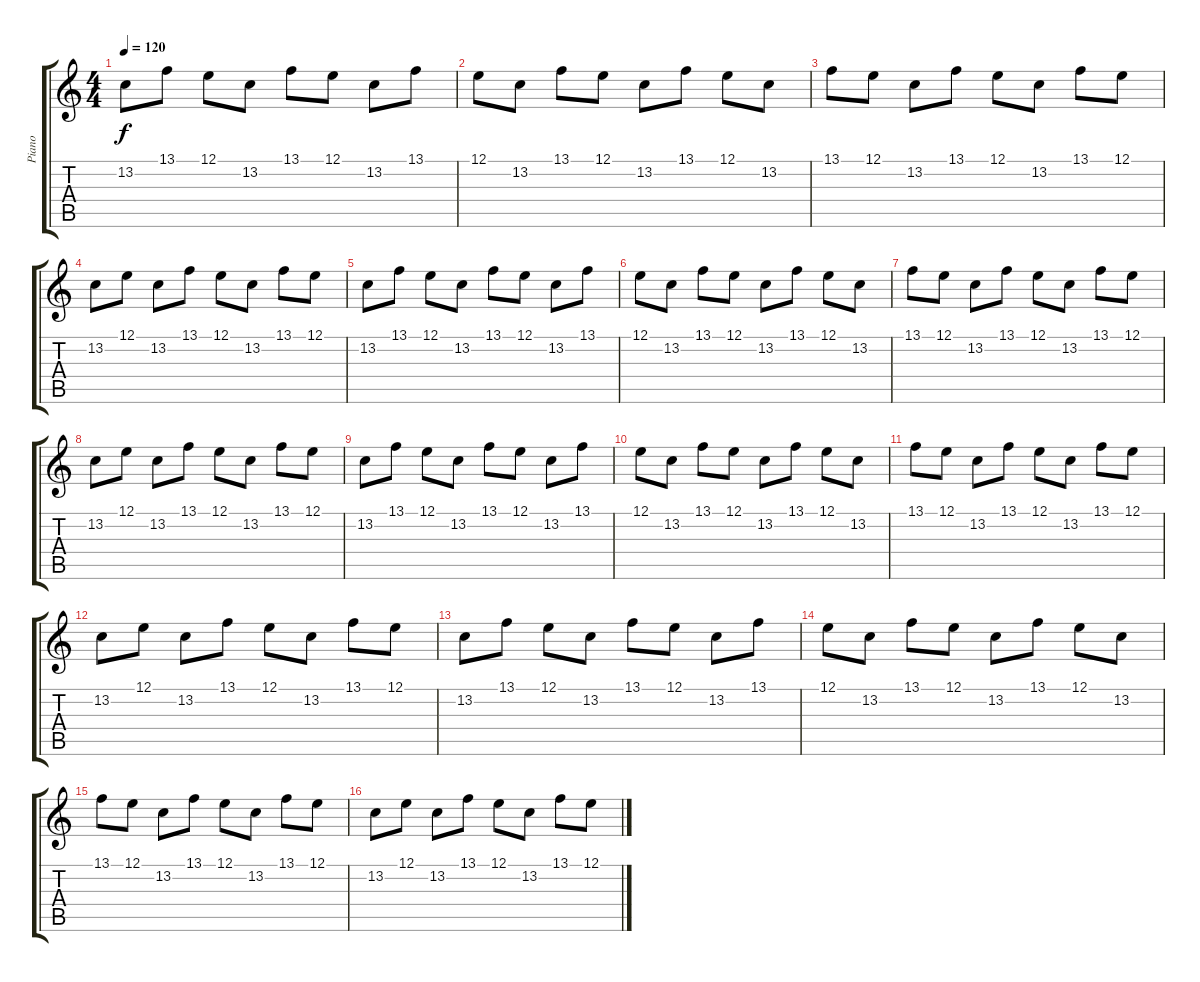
\track ("Piano" "Piano") {instrument acousticgrandpiano}
\staff {score tabs}
\tuning (E4 B3 G3 D3 A2 E2) {hide}
\ts (4 4)
\tempo 120
\clef g2
\ks c
13.2.8{dy f} 13.1.8 12.1.8 13.2.8 13.1.8 12.1.8 13.2.8 13.1.8 |
12.1.8 13.2.8 13.1.8 12.1.8 13.2.8 13.1.8 12.1.8 13.2.8 |
13.1.8 12.1.8 13.2.8 13.1.8 12.1.8 13.2.8 13.1.8 12.1.8 |
13.2.8 12.1.8 13.2.8 13.1.8 12.1.8 13.2.8 13.1.8 12.1.8 |
13.2.8 13.1.8 12.1.8 13.2.8 13.1.8 12.1.8 13.2.8 13.1.8 |
12.1.8 13.2.8 13.1.8 12.1.8 13.2.8 13.1.8 12.1.8 13.2.8 |
13.1.8 12.1.8 13.2.8 13.1.8 12.1.8 13.2.8 13.1.8 12.1.8 |
13.2.8 12.1.8 13.2.8 13.1.8 12.1.8 13.2.8 13.1.8 12.1.8 |
13.2.8 13.1.8 12.1.8 13.2.8 13.1.8 12.1.8 13.2.8 13.1.8 |
12.1.8 13.2.8 13.1.8 12.1.8 13.2.8 13.1.8 12.1.8 13.2.8 |
13.1.8 12.1.8 13.2.8 13.1.8 12.1.8 13.2.8 13.1.8 12.1.8 |
13.2.8 12.1.8 13.2.8 13.1.8 12.1.8 13.2.8 13.1.8 12.1.8 |
13.2.8 13.1.8 12.1.8 13.2.8 13.1.8 12.1.8 13.2.8 13.1.8 |
12.1.8 13.2.8 13.1.8 12.1.8 13.2.8 13.1.8 12.1.8 13.2.8 |
13.1.8 12.1.8 13.2.8 13.1.8 12.1.8 13.2.8 13.1.8 12.1.8 |
13.2.8 12.1.8 13.2.8 13.1.8 12.1.8 13.2.8 13.1.8 12.1.8
